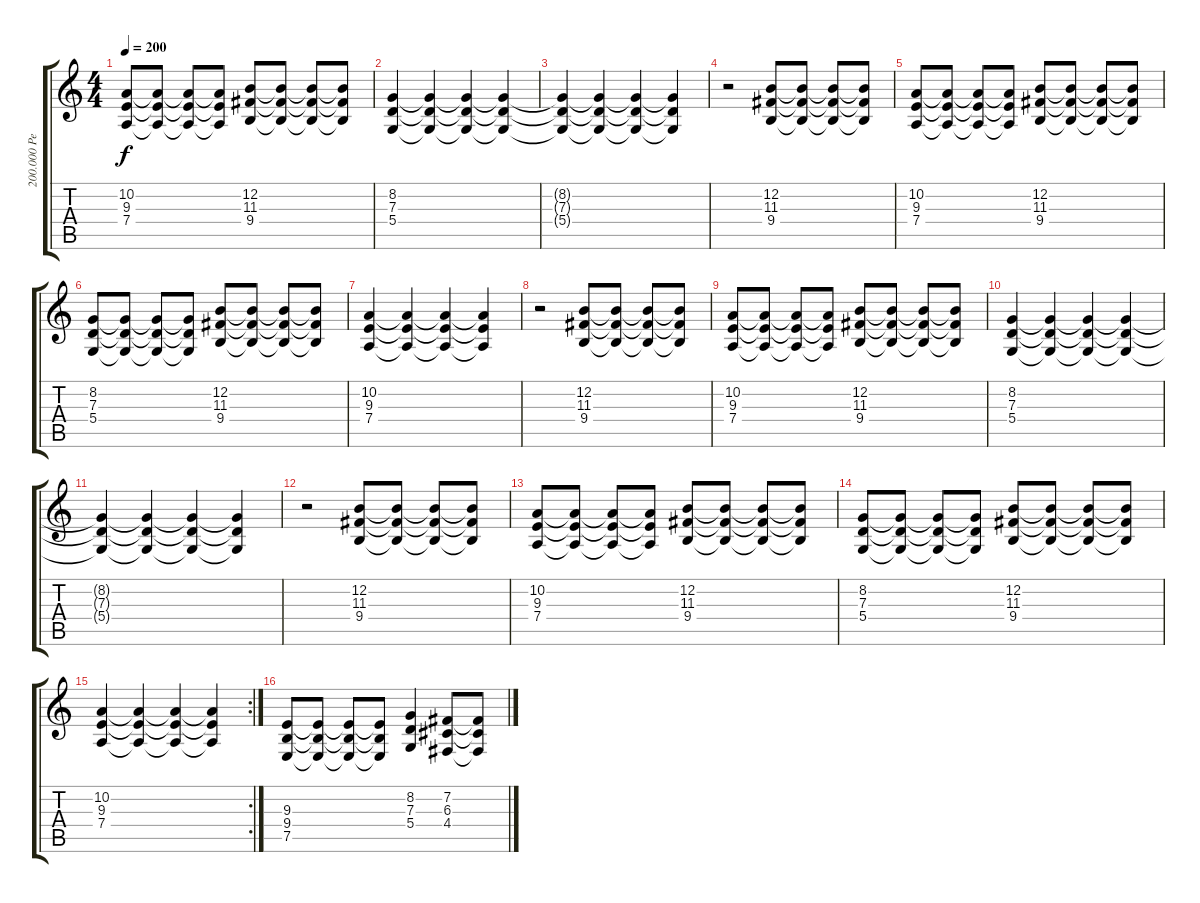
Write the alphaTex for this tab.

\track ("200.000 Personas (Gritos y Coros)" "200.000 Pe") {instrument applause}
\staff {score tabs}
\tuning (E4 B3 G3 D3 A2 E2) {hide}
\ts (4 4)
\tempo 200
\clef g2
\ks c
(10.2 9.3 7.4).8{dy f volume 16} (10.2{t} 9.3{t} 7.4{t}).8 (10.2{t} 9.3{t} 7.4{t}).8{volume 11} (10.2{t} 9.3{t} 7.4{t}).8{volume 9} (12.2 11.3 9.4).8{volume 16} (12.2{t} 11.3{t} 9.4{t}).8 (12.2{t} 11.3{t} 9.4{t}).8{volume 11} (12.2{t} 11.3{t} 9.4{t}).8{volume 9} |
(8.2 7.3 5.4).4{volume 16} (8.2{t} 7.3{t} 5.4{t}).4{volume 12} (8.2{t} 7.3{t} 5.4{t}).4{volume 11} (8.2{t} 7.3{t} 5.4{t}).4{volume 9} |
(8.2{t} 7.3{t} 5.4{t}).4{volume 8} (8.2{t} 7.3{t} 5.4{t}).4 (8.2{t} 7.3{t} 5.4{t}).4 (8.2{t} 7.3{t} 5.4{t}).4 |
r.2 (12.2 11.3 9.4).8{volume 13} (12.2{t} 11.3{t} 9.4{t}).8 (12.2{t} 11.3{t} 9.4{t}).8{volume 11} (12.2{t} 11.3{t} 9.4{t}).8{volume 10} |
(10.2 9.3 7.4).8{volume 16} (10.2{t} 9.3{t} 7.4{t}).8 (10.2{t} 9.3{t} 7.4{t}).8{volume 11} (10.2{t} 9.3{t} 7.4{t}).8{volume 10} (12.2 11.3 9.4).8{volume 16} (12.2{t} 11.3{t} 9.4{t}).8 (12.2{t} 11.3{t} 9.4{t}).8{volume 12} (12.2{t} 11.3{t} 9.4{t}).8{volume 10} |
(8.2 7.3 5.4).8{volume 16} (8.2{t} 7.3{t} 5.4{t}).8 (8.2{t} 7.3{t} 5.4{t}).8{volume 11} (8.2{t} 7.3{t} 5.4{t}).8{volume 10} (12.2 11.3 9.4).8{volume 16} (12.2{t} 11.3{t} 9.4{t}).8 (12.2{t} 11.3{t} 9.4{t}).8{volume 11} (12.2{t} 11.3{t} 9.4{t}).8{volume 9} |
(10.2 9.3 7.4).4{volume 16} (10.2{t} 9.3{t} 7.4{t}).4{volume 12} (10.2{t} 9.3{t} 7.4{t}).4{volume 10} (10.2{t} 9.3{t} 7.4{t}).4{volume 9} |
r.2 (12.2 11.3 9.4).8 (12.2{t} 11.3{t} 9.4{t}).8 (12.2{t} 11.3{t} 9.4{t}).8 (12.2{t} 11.3{t} 9.4{t}).8 |
(10.2 9.3 7.4).8{volume 16} (10.2{t} 9.3{t} 7.4{t}).8{volume 12} (10.2{t} 9.3{t} 7.4{t}).8{volume 11} (10.2{t} 9.3{t} 7.4{t}).8{volume 9} (12.2 11.3 9.4).8{volume 16} (12.2{t} 11.3{t} 9.4{t}).8 (12.2{t} 11.3{t} 9.4{t}).8{volume 11} (12.2{t} 11.3{t} 9.4{t}).8{volume 9} |
(8.2 7.3 5.4).4{volume 16} (8.2{t} 7.3{t} 5.4{t}).4{volume 12} (8.2{t} 7.3{t} 5.4{t}).4{volume 11} (8.2{t} 7.3{t} 5.4{t}).4 |
(8.2{t} 7.3{t} 5.4{t}).4{volume 8} (8.2{t} 7.3{t} 5.4{t}).4 (8.2{t} 7.3{t} 5.4{t}).4 (8.2{t} 7.3{t} 5.4{t}).4 |
r.2 (12.2 11.3 9.4).8{volume 13} (12.2{t} 11.3{t} 9.4{t}).8 (12.2{t} 11.3{t} 9.4{t}).8{volume 11} (12.2{t} 11.3{t} 9.4{t}).8{volume 10} |
(10.2 9.3 7.4).8{volume 16} (10.2{t} 9.3{t} 7.4{t}).8 (10.2{t} 9.3{t} 7.4{t}).8{volume 11} (10.2{t} 9.3{t} 7.4{t}).8{volume 10} (12.2 11.3 9.4).8{volume 16} (12.2{t} 11.3{t} 9.4{t}).8 (12.2{t} 11.3{t} 9.4{t}).8{volume 12} (12.2{t} 11.3{t} 9.4{t}).8{volume 10} |
(8.2 7.3 5.4).8{volume 16} (8.2{t} 7.3{t} 5.4{t}).8 (8.2{t} 7.3{t} 5.4{t}).8{volume 11} (8.2{t} 7.3{t} 5.4{t}).8{volume 10} (12.2 11.3 9.4).8{volume 16} (12.2{t} 11.3{t} 9.4{t}).8 (12.2{t} 11.3{t} 9.4{t}).8{volume 11} (12.2{t} 11.3{t} 9.4{t}).8{volume 9} |
\rc 2
(10.2 9.3 7.4).4{volume 16} (10.2{t} 9.3{t} 7.4{t}).4{volume 12} (10.2{t} 9.3{t} 7.4{t}).4{volume 10} (10.2{t} 9.3{t} 7.4{t}).4{volume 9} |
(9.3 9.4 7.5).8{volume 16} (9.3{t} 9.4{t} 7.5{t}).8{volume 12} (9.3{t} 9.4{t} 7.5{t}).8{volume 10} (9.3{t} 9.4{t} 7.5{t}).8{volume 9} (8.2 7.3 5.4).4{volume 16} (7.2 6.3 4.4).8{volume 16} (7.2{t} 6.3{t} 4.4{t}).8{volume 12}
